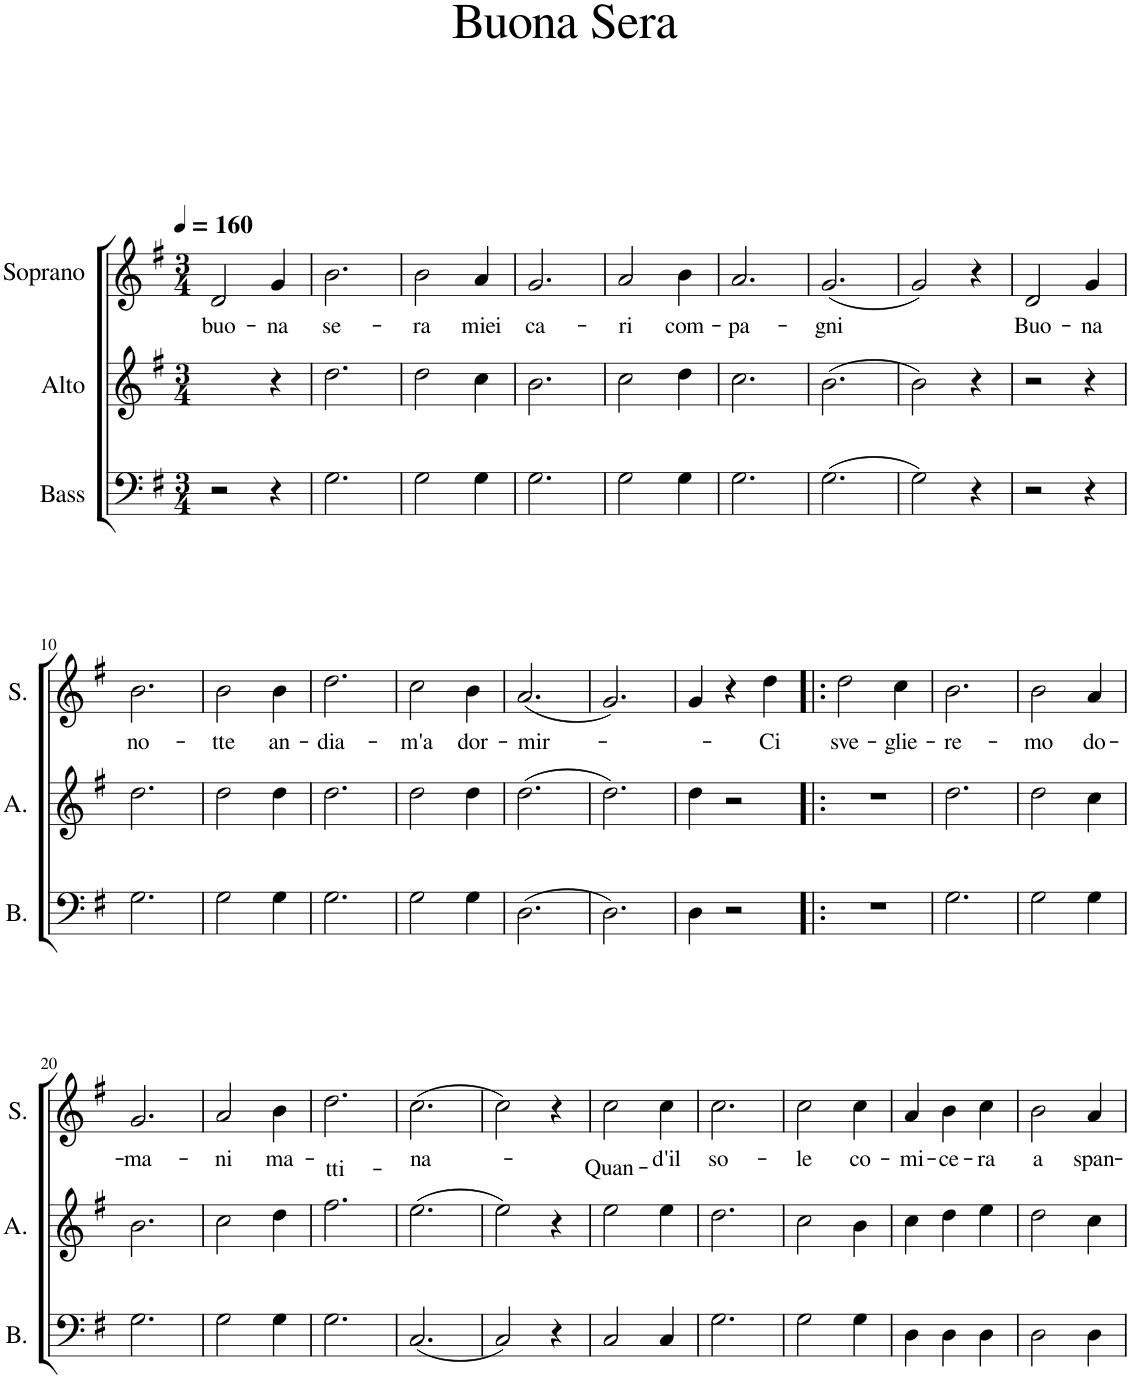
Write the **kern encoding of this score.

**kern	**kern	**kern	**text
*part3	*part2	*part1	*part1
*staff3	*staff2	*staff1	*staff1
*I"Bass	*I"Alto	*I"Soprano	*
*I'B.	*I'A.	*I'S.	*
*clefF4	*clefG2	*clefG2	*
*k[f#]	*k[f#]	*k[f#]	*
*M3/4	*M3/4	*M3/4	*
*MM160	*MM160	*MM160	*
=1	=1	=1	=1
!	!	!	!LO:LY:b
2r	2ryy	2d/	buo-
!	!	!	!LO:LY:b
4r	4r	4g/	-na
=2	=2	=2	=2
!	!	!	!LO:LY:b
2.G\	2.dd\	2.b\	se-
=3	=3	=3	=3
!	!	!	!LO:LY:b
2G\	2dd\	2b\	-ra
!	!	!	!LO:LY:b
4G\	4cc\	4a/	miei
=4	=4	=4	=4
!	!	!	!LO:LY:b
2.G\	2.b\	2.g/	ca-
=5	=5	=5	=5
!	!	!	!LO:LY:b
2G\	2cc\	2a/	-ri
!	!	!	!LO:LY:b
4G\	4dd\	4b\	com-
=6	=6	=6	=6
!	!	!	!LO:LY:b
2.G\	2.cc\	2.a/	-pa-
=7	=7	=7	=7
!	!	!	!LO:LY:b
(2.G\	(2.b\	(2.g/	-gni
=8	=8	=8	=8
2G\)	2b\)	2g/)	.
4r	4r	4r	.
=9	=9	=9	=9
!	!	!	!LO:LY:b
2r	2r	2d/	Buo-
!	!	!	!LO:LY:b
4r	4r	4g/	-na
!!LO:LB:g=z
=10	=10	=10	=10
!	!	!	!LO:LY:b
2.G\	2.dd\	2.b\	no-
=11	=11	=11	=11
!	!	!	!LO:LY:b
2G\	2dd\	2b\	-tte
!	!	!	!LO:LY:b
4G\	4dd\	4b\	an-
=12	=12	=12	=12
!	!	!	!LO:LY:b
2.G\	2.dd\	2.dd\	-dia-
=13	=13	=13	=13
!	!	!	!LO:LY:b
2G\	2dd\	2cc\	-m'a
!	!	!	!LO:LY:b
4G\	4dd\	4b\	dor-
=14	=14	=14	=14
!	!	!	!LO:LY:b
(2.D\	(2.dd\	(2.a/	-mir-
=15	=15	=15	=15
2.D\)	2.dd\)	2.g/)	.
=16	=16	=16	=16
4D\	4dd\	4g/	.
2r	2r	4r	.
!	!	!	!LO:LY:b
.	.	4dd\	-Ci
=17!|:	=17!|:	=17!|:	=17!|:
!	!	!	!LO:LY:b
2.r	2.r	2dd\	sve-
!	!	!	!LO:LY:b
.	.	4cc\	-glie-
=18	=18	=18	=18
!	!	!	!LO:LY:b
2.G\	2.dd\	2.b\	-re-
=19	=19	=19	=19
!	!	!	!LO:LY:b
2G\	2dd\	2b\	-mo
!	!	!	!LO:LY:b
4G\	4cc\	4a/	do-
!!LO:LB:g=z
=20	=20	=20	=20
!	!	!	!LO:LY:b
2.G\	2.b\	2.g/	-ma-
=21	=21	=21	=21
!	!	!	!LO:LY:b
2G\	2cc\	2a/	-ni
!	!	!	!LO:LY:b
4G\	4dd\	4b\	ma-
=22	=22	=22	=22
!	!	!	!LO:LY:b
2.G\	2.ff#\	2.dd\	-tti-
=23	=23	=23	=23
!	!	!	!LO:LY:b
(2.C/	(2.ee\	(2.cc\	-na-
=24	=24	=24	=24
2C/)	2ee\)	2cc\)	.
4r	4r	4r	.
=25	=25	=25	=25
!	!	!	!LO:LY:b
2C/	2ee\	2cc\	-Quan-
!	!	!	!LO:LY:b
4C/	4ee\	4cc\	-d'il
=26	=26	=26	=26
!	!	!	!LO:LY:b
2.G\	2.dd\	2.cc\	so-
=27	=27	=27	=27
!	!	!	!LO:LY:b
2G\	2cc\	2cc\	-le
!	!	!	!LO:LY:b
4G\	4b\	4cc\	co-
=28	=28	=28	=28
!	!	!	!LO:LY:b
4D\	4cc\	4a/	-mi-
!	!	!	!LO:LY:b
4D\	4dd\	4b\	-ce-
!	!	!	!LO:LY:b
4D\	4ee\	4cc\	-ra
=29	=29	=29	=29
!	!	!	!LO:LY:b
2D\	2dd\	2b\	a
!	!	!	!LO:LY:b
4D\	4cc\	4a/	span-
=	=	=	=
*-	*-	*-	*-
